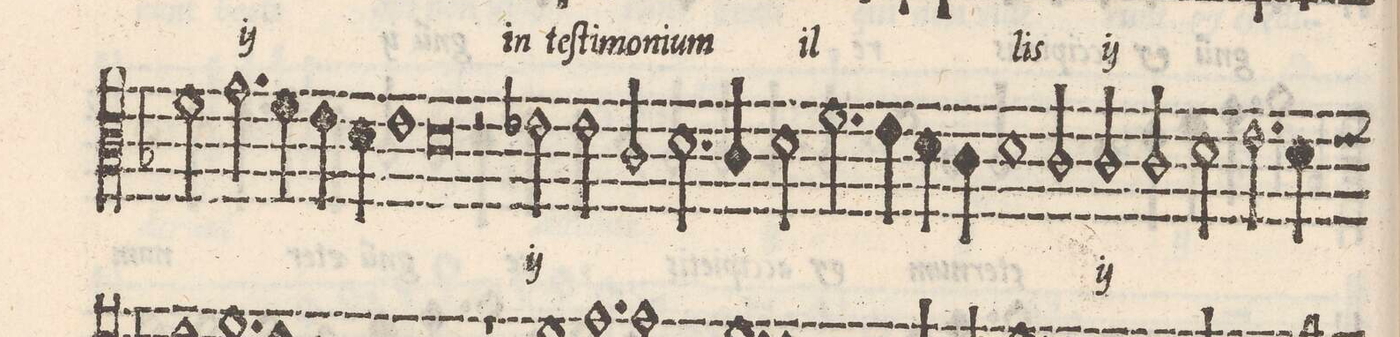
**kern	**text
*I"ALTO	*
*clefC3	*
*k[b-]	*
*met(C|)	*
*M2/1	*
2f\	-um
2.g\	il-
=45-	=45-
4f\	.
4e\	.
4d\	.
1e	.
=46-	=46-
0d	-lis
*	*Xij
=47-	=47-
2r	.
*	*ij
2e-X\	in
2e-\	teſ-
2c/	-ti-
=48-	=48-
2.d\	-mo-
4c/	-ni-
2d\	-um
2.f\	il-
=49-	=49-
4eny\	.
4d\	.
4c\	.
1d	.
=50-	=50-
2c/	-lis
2c/	in
2c/	teſ-
2d\	-ti-
=51-	=51-
2.e\	-mo-
4d\	-ni-
*custos:e	*
*-	*-
